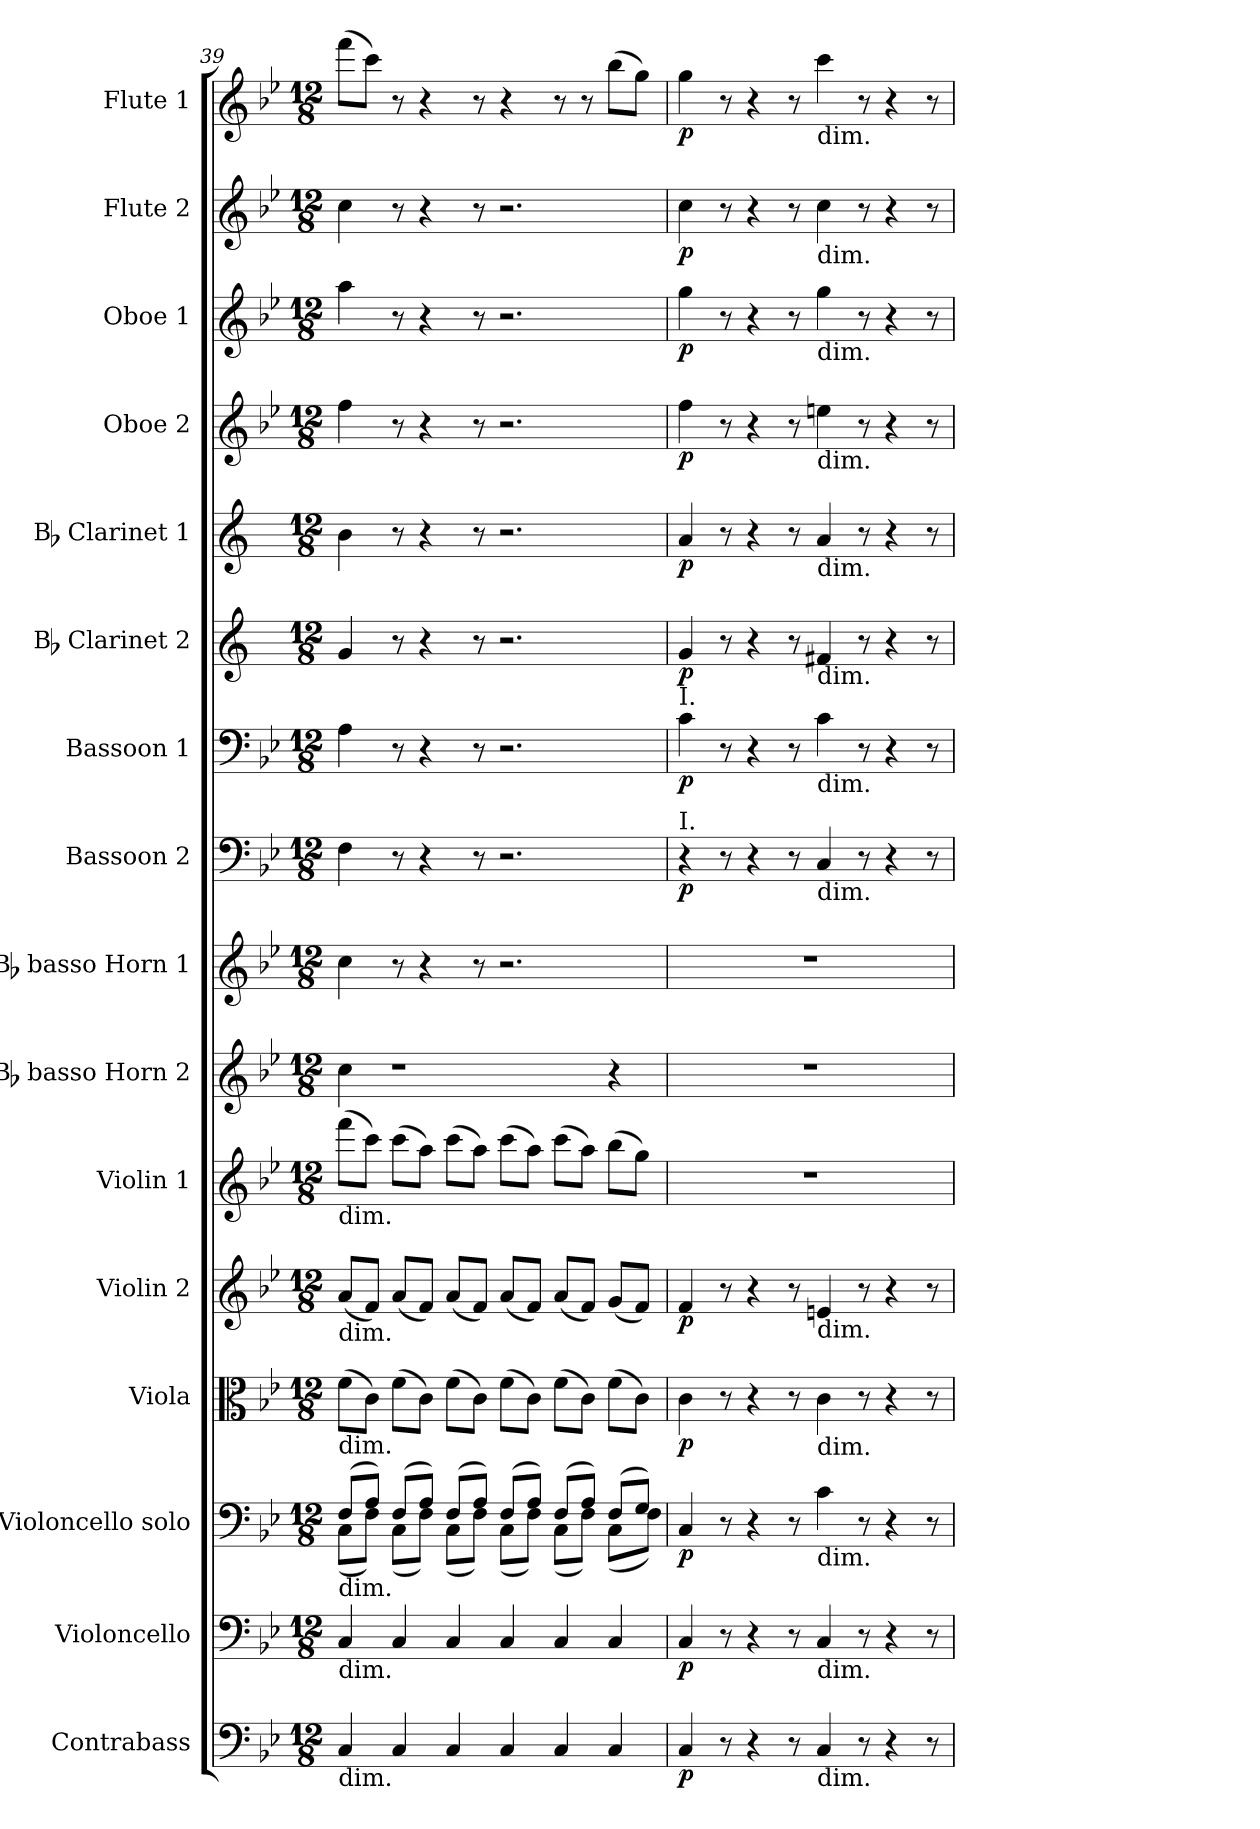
**kern	**dynam	**kern	**dynam	**kern	**dynam	**kern	**dynam	**kern	**dynam	**kern	**kern	**kern	**kern	**dynam	**kern	**dynam	**kern	**dynam	**kern	**dynam	**kern	**dynam	**kern	**dynam	**kern	**dynam	**kern	**dynam
*part16	*part16	*part15	*part15	*part14	*part14	*part13	*part13	*part12	*part12	*part11	*part10	*part9	*part8	*part8	*part7	*part7	*part6	*part6	*part5	*part5	*part4	*part4	*part3	*part3	*part2	*part2	*part1	*part1
*staff16	*staff16	*staff15	*staff15	*staff14	*staff14	*staff13	*staff13	*staff12	*staff12	*staff11	*staff10	*staff9	*staff8	*staff8	*staff7	*staff7	*staff6	*staff6	*staff5	*staff5	*staff4	*staff4	*staff3	*staff3	*staff2	*staff2	*staff1	*staff1
*I"Contrabass	*	*I"Violoncello	*	*I"Violoncello solo	*	*I"Viola	*	*I"Violin 2	*	*I"Violin 1	*I"Bb basso Horn 2	*I"Bb basso Horn 1	*I"Bassoon 2	*	*I"Bassoon 1	*	*I"Bb Clarinet 2	*	*I"Bb Clarinet 1	*	*I"Oboe 2	*	*I"Oboe 1	*	*I"Flute 2	*	*I"Flute 1	*
*I'Cb	*	*I'Vc	*	*I'Vc solo	*	*I'Vla	*	*I'Vln 2	*	*I'Vln 1	*I'Hn 2	*I'Hn 1	*I'Bsn 2	*	*I'Bsn 1	*	*I'Cl 2	*	*I'Cl 1	*	*I'Ob 2	*	*I'Ob 1	*	*I'Fl 2	*	*I'Fl 1	*
*clefF4	*	*clefF4	*	*clefF4	*	*clefC3	*	*clefG2	*	*clefG2	*clefG2	*clefG2	*clefF4	*	*clefF4	*	*clefG2	*	*clefG2	*	*clefG2	*	*clefG2	*	*clefG2	*	*clefG2	*
*ITrd7c12	*	*	*	*	*	*	*	*	*	*	*ITrd8c14	*ITrd8c14	*	*	*	*	*ITrd1c2	*	*ITrd1c2	*	*	*	*	*	*	*	*	*
*k[b-e-]	*	*k[b-e-]	*	*k[b-e-]	*	*k[b-e-]	*	*k[b-e-]	*	*k[b-e-]	*k[b-e-]	*k[b-e-]	*k[b-e-]	*	*k[b-e-]	*	*k[b-e-]	*	*k[b-e-]	*	*k[b-e-]	*	*k[b-e-]	*	*k[b-e-]	*	*k[b-e-]	*
*M12/8	*	*M12/8	*	*M12/8	*	*M12/8	*	*M12/8	*	*M12/8	*M12/8	*M12/8	*M12/8	*	*M12/8	*	*M12/8	*	*M12/8	*	*M12/8	*	*M12/8	*	*M12/8	*	*M12/8	*
=39	=39	=39	=39	=39	=39	=39	=39	=39	=39	=39	=39	=39	=39	=39	=39	=39	=39	=39	=39	=39	=39	=39	=39	=39	=39	=39	=39	=39
*	*	*	*	*^	*	*	*	*	*	*	*	*	*	*	*	*	*	*	*	*	*	*	*	*	*	*	*	*
!	!	!	!	!	!	!	!	!	!	!	!LO:TX:b:t=dim.	!	!	!	!	!	!	!	!	!	!	!	!	!	!	!	!	!	!
!	!	!	!	!	!	!	!	!	!LO:TX:b:t=dim.	!	!	!	!	!	!	!	!	!	!	!	!	!	!	!	!	!	!	!	!
!	!	!	!	!	!	!	!LO:TX:b:t=dim.	!	!	!	!	!	!	!	!	!	!	!	!	!	!	!	!	!	!	!	!	!	!
!	!	!	!	!LO:TX:b:t=dim.	!	!	!	!	!	!	!	!	!	!	!	!	!	!	!	!	!	!	!	!	!	!	!	!	!
!	!	!LO:TX:b:t=dim.	!	!	!	!	!	!	!	!	!	!	!	!	!	!	!	!	!	!	!	!	!	!	!	!	!	!	!
!LO:TX:b:t=dim.	!	!	!	!	!	!	!	!	!	!	!	!	!	!	!	!	!	!	!	!	!	!	!	!	!	!	!	!	!
4CC/	.	4C/	.	(8F/L	(8C\L	.	(8f\L	.	(8a/L	.	(8fff\L	4c\	4c\	4F\	.	4A\	.	4f/	.	4a\	.	4ff\	.	4aa\	.	4cc\	.	(8fff\L	.
.	.	.	.	8A/J)	8F\J)	.	8c\J)	.	8f/J)	.	8ccc\J)	.	.	.	.	.	.	.	.	.	.	.	.	.	.	.	.	8ccc\J)	.
4CC/	.	4C/	.	(8F/L	(8C\L	.	(8f\L	.	(8a/L	.	(8ccc\L	1r	8r	8r	.	8r	.	8r	.	8r	.	8r	.	8r	.	8r	.	8r	.
.	.	.	.	8A/J)	8F\J)	.	8c\J)	.	8f/J)	.	8aa\J)	.	4r	4r	.	4r	.	4r	.	4r	.	4r	.	4r	.	4r	.	4r	.
4CC/	.	4C/	.	(8F/L	(8C\L	.	(8f\L	.	(8a/L	.	(8ccc\L	.	.	.	.	.	.	.	.	.	.	.	.	.	.	.	.	.	.
.	.	.	.	8A/J)	8F\J)	.	8c\J)	.	8f/J)	.	8aa\J)	.	8r	8r	.	8r	.	8r	.	8r	.	8r	.	8r	.	8r	.	8r	.
4CC/	.	4C/	.	(8F/L	(8C\L	.	(8f\L	.	(8a/L	.	(8ccc\L	.	2.r	2.r	.	2.r	.	2.r	.	2.r	.	2.r	.	2.r	.	2.r	.	4r	.
.	.	.	.	8A/J)	8F\J)	.	8c\J)	.	8f/J)	.	8aa\J)	.	.	.	.	.	.	.	.	.	.	.	.	.	.	.	.	.	.
4CC/	.	4C/	.	(8F/L	(8C\L	.	(8f\L	.	(8a/L	.	(8ccc\L	.	.	.	.	.	.	.	.	.	.	.	.	.	.	.	.	8r	.
.	.	.	.	8A/J)	8F\J)	.	8c\J)	.	8f/J)	.	8aa\J)	.	.	.	.	.	.	.	.	.	.	.	.	.	.	.	.	8r	.
4CC/	.	4C/	.	(8F/L	(8C\L	.	(8f\L	.	(8g/L	.	(8bb-\L	4r	.	.	.	.	.	.	.	.	.	.	.	.	.	.	.	(8bb-\L	.
.	.	.	.	8G/J)	8F\J)	.	8c\J)	.	8f/J)	.	8gg\J)	.	.	.	.	.	.	.	.	.	.	.	.	.	.	.	.	8gg\J)	.
=40	=40	=40	=40	=40	=40	=40	=40	=40	=40	=40	=40	=40	=40	=40	=40	=40	=40	=40	=40	=40	=40	=40	=40	=40	=40	=40	=40	=40	=40
!	!	!	!	!	!	!	!	!	!	!	!	!	!	!	!	!LO:TX:a:t=I.	!	!	!	!	!	!	!	!	!	!	!	!	!
!	!	!	!	!	!	!	!	!	!	!	!	!	!	!LO:TX:a:t=I.	!	!	!	!	!	!	!	!	!	!	!	!	!	!	!
!	!LO:DY:b	!	!LO:DY:b	!	!	!LO:DY:b	!	!LO:DY:b	!	!LO:DY:b	!	!	!	!	!LO:DY:b	!	!LO:DY:b	!	!LO:DY:b	!	!LO:DY:b	!	!LO:DY:b	!	!LO:DY:b	!	!LO:DY:b	!	!LO:DY:b
*	*	*	*	*v	*v	*	*	*	*	*	*	*	*	*	*	*	*	*	*	*	*	*	*	*	*	*	*	*	*
4CC/	p	4C/	p	4C/	p	4c\	p	4f/	p	1.r	1.r	1.r	4r	p	4c\	p	4f/	p	4g/	p	4ff\	p	4gg\	p	4cc\	p	4gg\	p
8r	.	8r	.	8r	.	8r	.	8r	.	.	.	.	8r	.	8r	.	8r	.	8r	.	8r	.	8r	.	8r	.	8r	.
4r	.	4r	.	4r	.	4r	.	4r	.	.	.	.	4r	.	4r	.	4r	.	4r	.	4r	.	4r	.	4r	.	4r	.
8r	.	8r	.	8r	.	8r	.	8r	.	.	.	.	8r	.	8r	.	8r	.	8r	.	8r	.	8r	.	8r	.	8r	.
!	!	!	!	!	!	!	!	!	!	!	!	!	!	!	!	!	!	!	!	!	!	!	!	!	!	!	!LO:TX:b:t=dim.	!
!	!	!	!	!	!	!	!	!	!	!	!	!	!	!	!	!	!	!	!	!	!	!	!	!	!LO:TX:b:t=dim.	!	!	!
!	!	!	!	!	!	!	!	!	!	!	!	!	!	!	!	!	!	!	!	!	!	!	!LO:TX:b:t=dim.	!	!	!	!	!
!	!	!	!	!	!	!	!	!	!	!	!	!	!	!	!	!	!	!	!	!	!LO:TX:b:t=dim.	!	!	!	!	!	!	!
!	!	!	!	!	!	!	!	!	!	!	!	!	!	!	!	!	!	!	!LO:TX:b:t=dim.	!	!	!	!	!	!	!	!	!
!	!	!	!	!	!	!	!	!	!	!	!	!	!	!	!	!	!LO:TX:b:t=dim.	!	!	!	!	!	!	!	!	!	!	!
!	!	!	!	!	!	!	!	!	!	!	!	!	!	!	!LO:TX:b:t=dim.	!	!	!	!	!	!	!	!	!	!	!	!	!
!	!	!	!	!	!	!	!	!	!	!	!	!	!LO:TX:b:t=dim.	!	!	!	!	!	!	!	!	!	!	!	!	!	!	!
!	!	!	!	!	!	!	!	!LO:TX:b:t=dim.	!	!	!	!	!	!	!	!	!	!	!	!	!	!	!	!	!	!	!	!
!	!	!	!	!	!	!LO:TX:b:t=dim.	!	!	!	!	!	!	!	!	!	!	!	!	!	!	!	!	!	!	!	!	!	!
!	!	!	!	!LO:TX:b:t=dim.	!	!	!	!	!	!	!	!	!	!	!	!	!	!	!	!	!	!	!	!	!	!	!	!
!	!	!LO:TX:b:t=dim.	!	!	!	!	!	!	!	!	!	!	!	!	!	!	!	!	!	!	!	!	!	!	!	!	!	!
!LO:TX:b:t=dim.	!	!	!	!	!	!	!	!	!	!	!	!	!	!	!	!	!	!	!	!	!	!	!	!	!	!	!	!
4CC/	.	4C/	.	4c\	.	4c\	.	4en/	.	.	.	.	4C/	.	4c\	.	4en/	.	4g/	.	4een\	.	4gg\	.	4cc\	.	4ccc\	.
8r	.	8r	.	8r	.	8r	.	8r	.	.	.	.	8r	.	8r	.	8r	.	8r	.	8r	.	8r	.	8r	.	8r	.
4r	.	4r	.	4r	.	4r	.	4r	.	.	.	.	4r	.	4r	.	4r	.	4r	.	4r	.	4r	.	4r	.	4r	.
8r	.	8r	.	8r	.	8r	.	8r	.	.	.	.	8r	.	8r	.	8r	.	8r	.	8r	.	8r	.	8r	.	8r	.
=	=	=	=	=	=	=	=	=	=	=	=	=	=	=	=	=	=	=	=	=	=	=	=	=	=	=	=	=
*-	*-	*-	*-	*-	*-	*-	*-	*-	*-	*-	*-	*-	*-	*-	*-	*-	*-	*-	*-	*-	*-	*-	*-	*-	*-	*-	*-	*-
